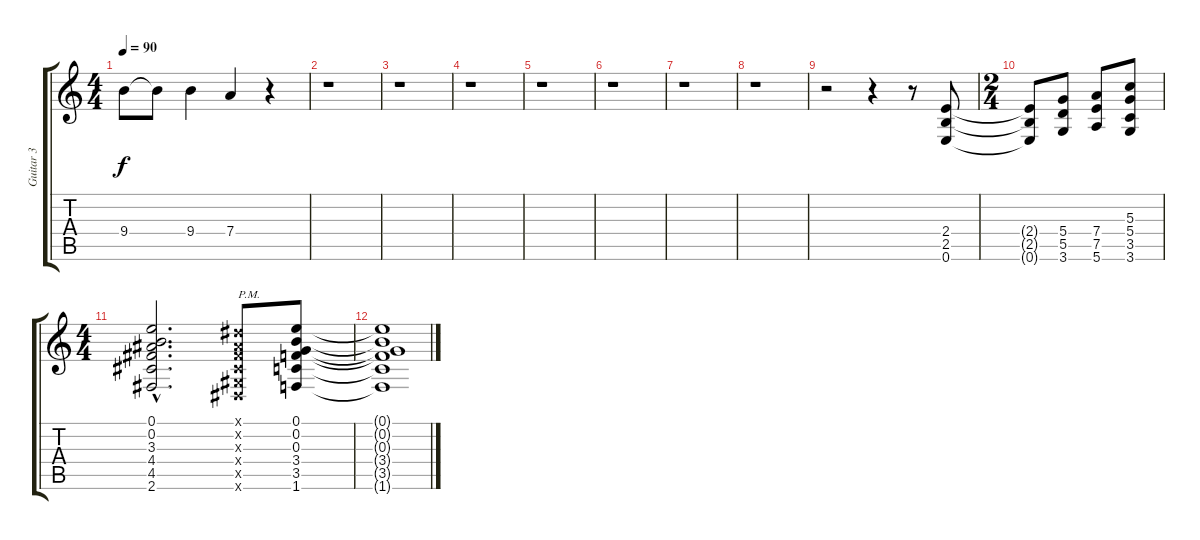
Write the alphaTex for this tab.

\track ("Guitar 3" "Guitar 3") {instrument distortionguitar}
\staff {score tabs}
\tuning (E4 B3 G3 D3 A2 E2) {hide}
\ts (4 4)
\tempo 90
\clef g2
\ks c
9.4{t}.8{dy f} 9.4{t}.8 9.4.4 7.4.4 r.4 |
r.1 |
r.1 |
r.1 |
r.1 |
r.1 |
r.1 |
r.1 |
r.2 r.4 r.8 (2.4 2.5 0.6).8 |
\ts (2 4)
(2.4{t} 2.5{t} 0.6{t}).8 (5.4 5.5 3.6).8 (7.4 7.5 5.6).8 (5.3 5.4 3.5 3.6).8 |
\ts (4 4)
(0.1{hac} 0.2{hac} 3.3{hac} 4.4{hac} 4.5{hac} 2.6{hac}).2{d} (-1.1{x} -1.2{x} -1.3{x} -1.4{x} -1.5{x} -1.6{x}).8{txt "P.M."} (0.1 0.2 0.3 3.4 3.5 1.6).8 |
(0.1{t} 0.2{t} 0.3{t} 3.4{t} 3.5{t} 1.6{t}).1
